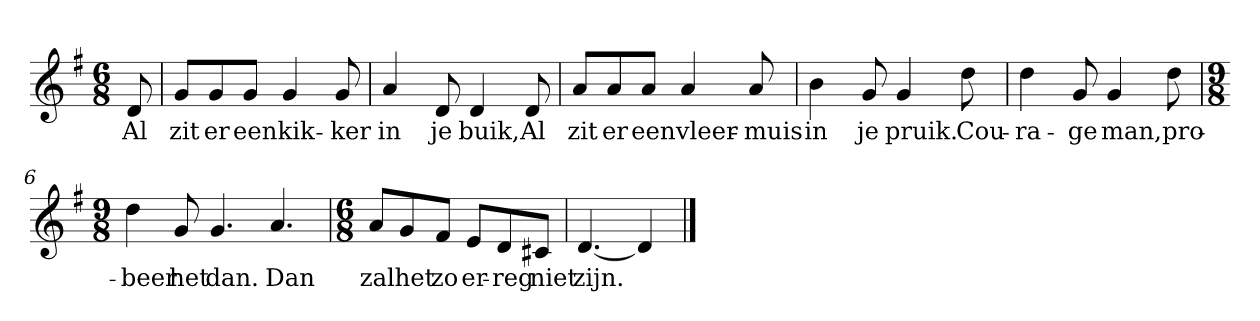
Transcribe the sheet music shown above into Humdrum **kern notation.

**kern	**text
*part1	*part1
*staff1	*staff1
*clefG2	*
*k[f#]	*
*G:	*
*M6/8	*
*MM120	*
=	=
8d	Al
=1	=1
8g/L	zit
8g/	er
8g/J	een
4g	kik-
8g	-ker
=2	=2
4a	in
8d	je
4d	buik,
8d	Al
=3	=3
8a/L	zit
8a/	er
8a/J	een
4a	vleer-
8a	-muis
=4	=4
4b	in
8g	je
4g	pruik.
8dd	Cou-
=5	=5
4dd	-ra-
8g	-ge
4g	man,
8dd	pro-
=6	=6
*M9/8	*
4dd	-beer
8g	het
4.g	dan.
4.a	Dan
=7	=7
*M6/8	*
8a/L	zal
8g/	het
8f#/J	zo
8e/L	er-
8d/	-reg
8c#X/J	niet
=8	=8
[4.d	zijn.
4d]	.
==	==
*-	*-
